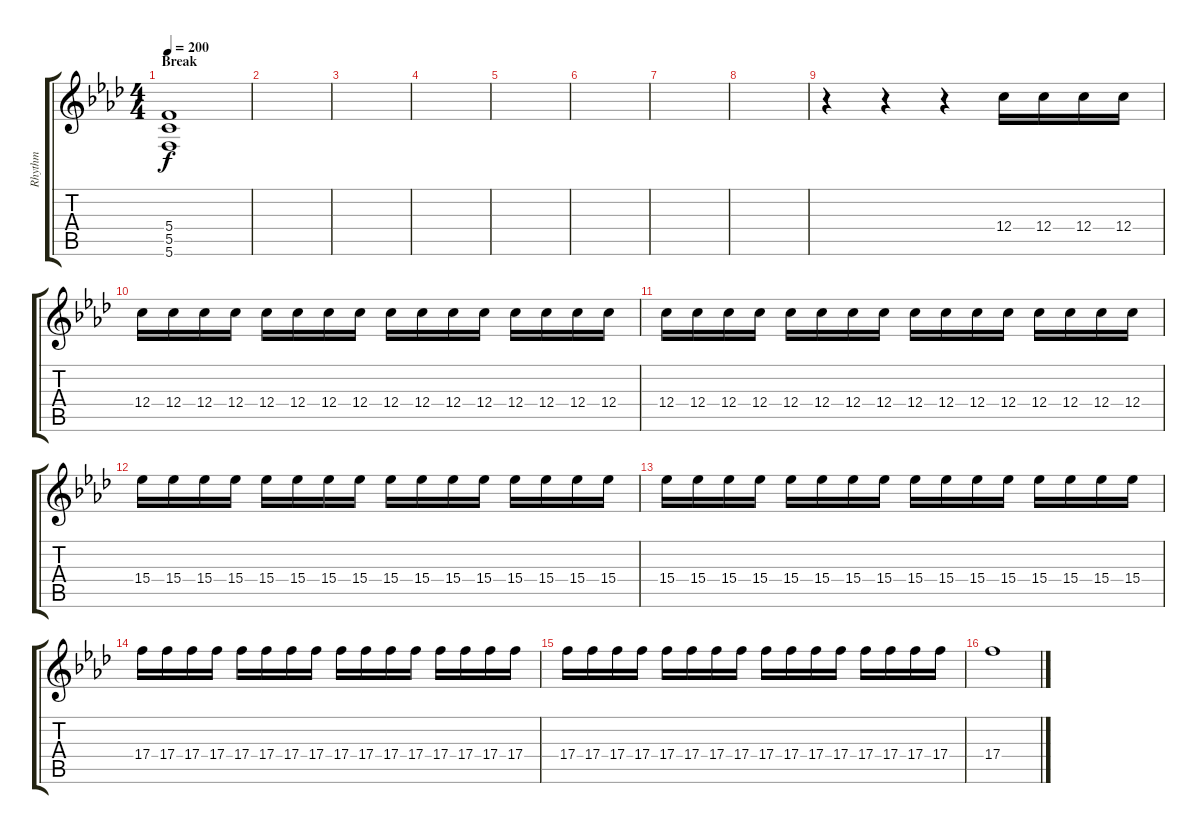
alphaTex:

\track ("Rhythm" "Rhythm") {instrument distortionguitar}
\staff {score tabs}
\tuning (D4 A3 F3 C3 G2 C2) {hide}
\ts (4 4)
\section ("" "Break")
\tempo 200
\clef g2
\ks fminor
(5.4{t} 5.5{t} 5.6{t}).1{dy f} |
|
|
|
|
|
|
|
r.4 r.4 r.4 12.4.16 12.4.16 12.4.16 12.4.16 |
12.4.16 12.4.16 12.4.16 12.4.16 12.4.16 12.4.16 12.4.16 12.4.16 12.4.16 12.4.16 12.4.16 12.4.16 12.4.16 12.4.16 12.4.16 12.4.16 |
12.4.16 12.4.16 12.4.16 12.4.16 12.4.16 12.4.16 12.4.16 12.4.16 12.4.16 12.4.16 12.4.16 12.4.16 12.4.16 12.4.16 12.4.16 12.4.16 |
15.4.16 15.4.16 15.4.16 15.4.16 15.4.16 15.4.16 15.4.16 15.4.16 15.4.16 15.4.16 15.4.16 15.4.16 15.4.16 15.4.16 15.4.16 15.4.16 |
15.4.16 15.4.16 15.4.16 15.4.16 15.4.16 15.4.16 15.4.16 15.4.16 15.4.16 15.4.16 15.4.16 15.4.16 15.4.16 15.4.16 15.4.16 15.4.16 |
17.4.16 17.4.16 17.4.16 17.4.16 17.4.16 17.4.16 17.4.16 17.4.16 17.4.16 17.4.16 17.4.16 17.4.16 17.4.16 17.4.16 17.4.16 17.4.16 |
17.4.16 17.4.16 17.4.16 17.4.16 17.4.16 17.4.16 17.4.16 17.4.16 17.4.16 17.4.16 17.4.16 17.4.16 17.4.16 17.4.16 17.4.16 17.4.16 |
17.4.1
